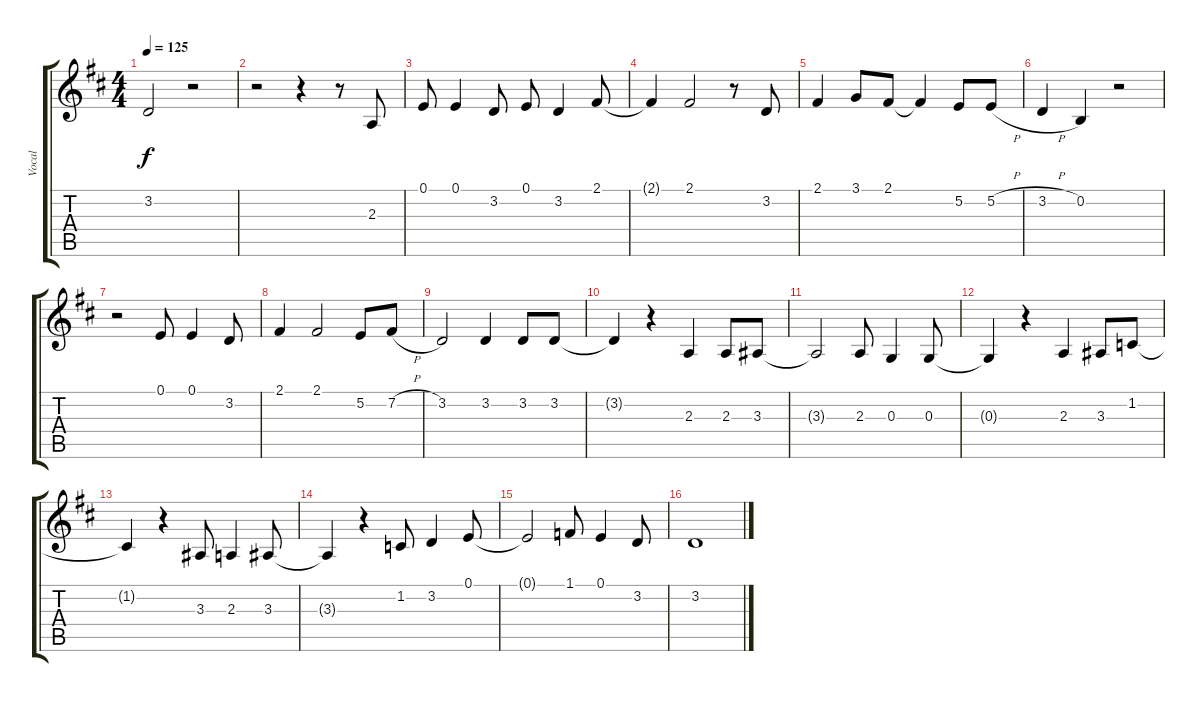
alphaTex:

\track ("Vocal" "Vocal") {instrument englishhorn}
\staff {score tabs}
\tuning (E4 B3 G3 D3 A2 E2) {hide}
\ts (4 4)
\tempo 125
\clef g2
\ks d
3.2.2{dy f} r.2 |
r.2 r.4 r.8 2.3.8 |
0.1.8 0.1.4 3.2.8 0.1.8 3.2.4 2.1.8 |
2.1{t}.4 2.1.2 r.8 3.2.8 |
2.1.4 3.1.8 2.1.8 2.1{t}.4 5.2.8 5.2{h}.8 |
3.2{h}.4 0.2.4 r.2 |
r.2 0.1.8 0.1.4 3.2.8 |
2.1.4 2.1.2 5.2.8 7.2{h}.8 |
3.2.2 3.2.4 3.2.8 3.2.8 |
3.2{t}.4 r.4 2.3.4 2.3.8 3.3.8 |
3.3{t}.2 2.3.8 0.3.4 0.3.8 |
0.3{t}.4 r.4 2.3.4 3.3.8 1.2.8 |
1.2{t}.4 r.4 3.3.8 2.3.4 3.3.8 |
3.3{t}.4 r.4 1.2.8 3.2.4 0.1.8 |
0.1{t}.2 1.1.8 0.1.4 3.2.8 |
3.2.1
